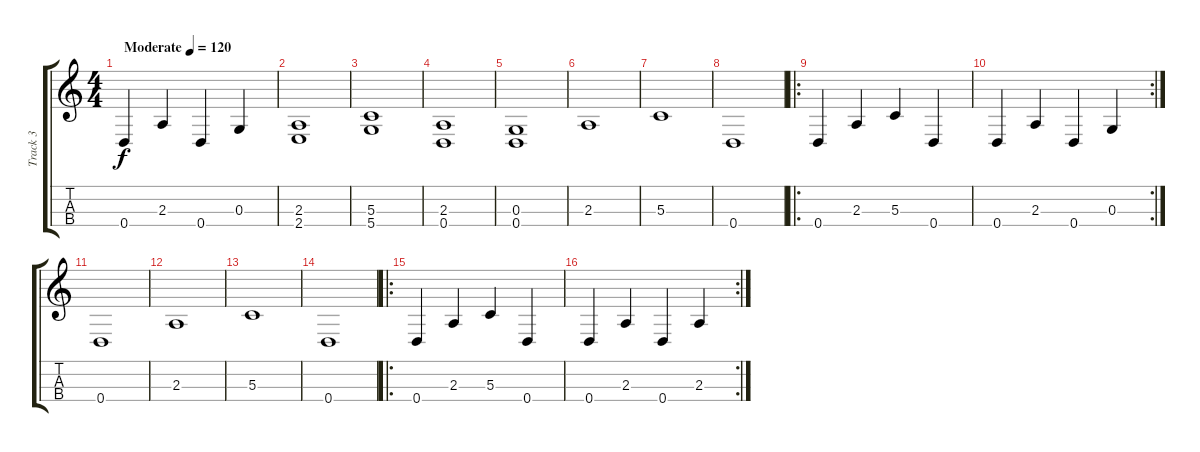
\track ("Track 3" "Track 3") {instrument churchorgan}
\staff {score tabs}
\tuning (E4 B3 G3 D3) {hide}
\ts (4 4)
\tempo (120 "Moderate")
\clef g2
\ks c
0.4.4{dy f instrument churchorgan} 2.3.4 0.4.4 0.3.4 |
(2.3 2.4).1 |
(5.3 5.4).1 |
(2.3 0.4).1 |
(0.3 0.4).1 |
2.3.1 |
5.3.1 |
0.4.1 |
\ro
0.4.4 2.3.4 5.3.4 0.4.4 |
\rc 2
0.4.4 2.3.4 0.4.4 0.3.4 |
0.4.1 |
2.3.1 |
5.3.1 |
0.4.1 |
\ro
0.4.4 2.3.4 5.3.4 0.4.4 |
\rc 2
0.4.4 2.3.4 0.4.4 2.3.4
